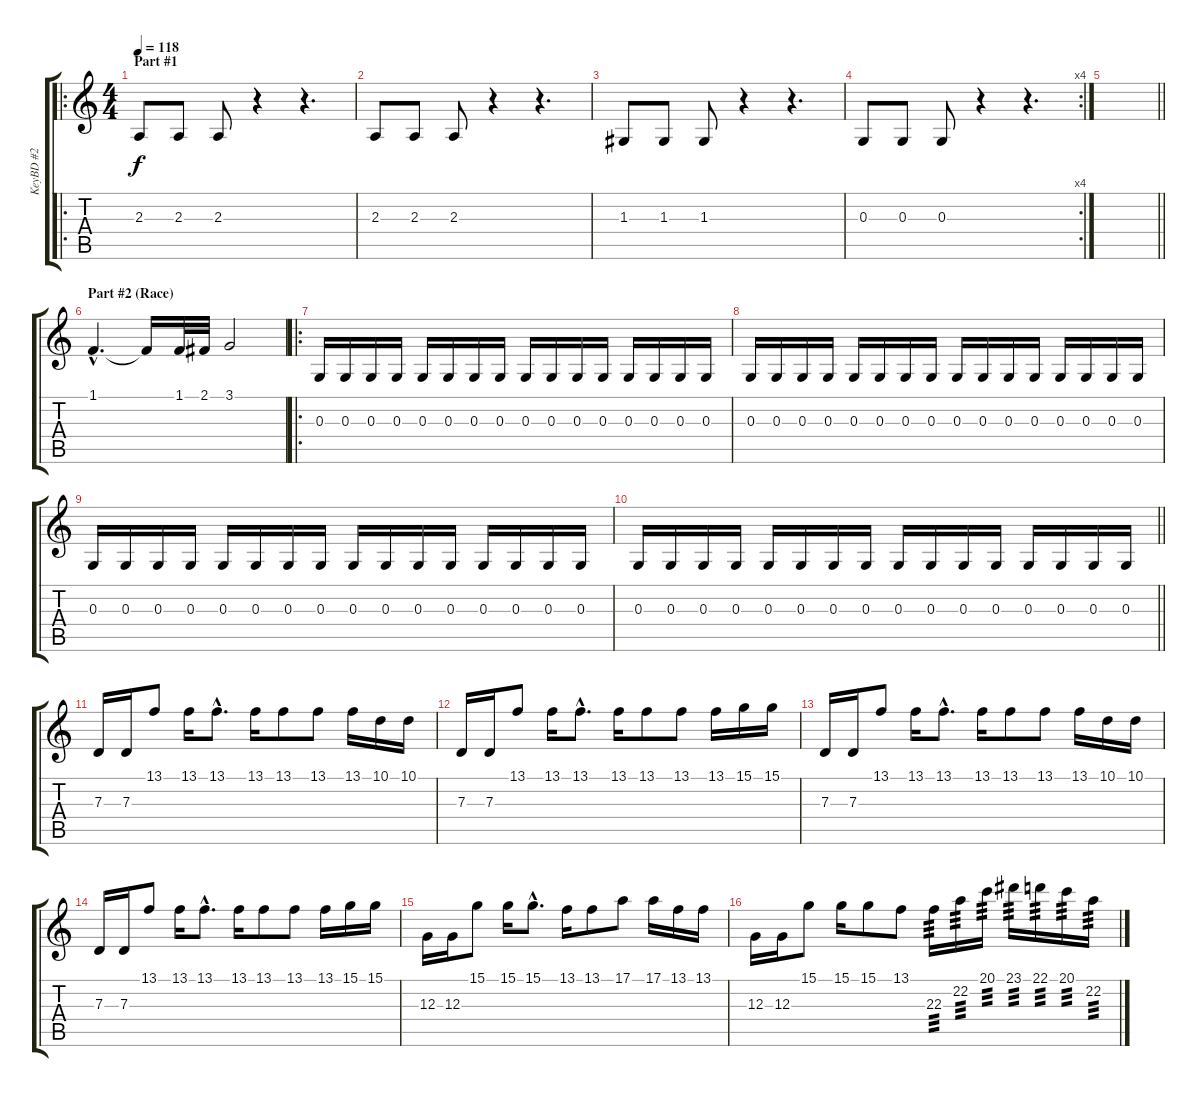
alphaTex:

\track ("KeyBD #2" "KeyBD #2") {instrument lead8bassandlead}
\staff {score tabs}
\tuning (E4 B3 G3 D3 A2 E2) {hide}
\ro
\ts (4 4)
\section ("" "Part #1")
\tempo 118
\clef g2
\ks c
2.3.8{dy f instrument lead8bassandlead} 2.3.8 2.3.8 r.4 r.4{d} |
2.3.8 2.3.8 2.3.8 r.4 r.4{d} |
1.3.8 1.3.8 1.3.8 r.4 r.4{d} |
\rc 4
0.3.8 0.3.8 0.3.8 r.4 r.4{d} |
\barLineRight lightlight
|
\section ("" "Part #2 (Race)")
1.1{hac}.4{d volume 13 balance 7} 1.1{t}.16 1.1.32 2.1.32 3.1.2 |
\ro
0.3.16{volume 9} 0.3.16 0.3.16 0.3.16 0.3.16 0.3.16 0.3.16 0.3.16 0.3.16 0.3.16 0.3.16 0.3.16 0.3.16 0.3.16 0.3.16 0.3.16 |
0.3.16 0.3.16 0.3.16 0.3.16 0.3.16 0.3.16 0.3.16 0.3.16 0.3.16 0.3.16 0.3.16 0.3.16 0.3.16 0.3.16 0.3.16 0.3.16 |
0.3.16 0.3.16 0.3.16 0.3.16 0.3.16 0.3.16 0.3.16 0.3.16 0.3.16 0.3.16 0.3.16 0.3.16 0.3.16 0.3.16 0.3.16 0.3.16 |
\barLineRight lightlight
0.3.16 0.3.16 0.3.16 0.3.16 0.3.16 0.3.16 0.3.16 0.3.16 0.3.16 0.3.16 0.3.16 0.3.16 0.3.16 0.3.16 0.3.16 0.3.16 |
\section ("" " ")
7.3.16{volume 16} 7.3.16 13.1.8 13.1.16 13.1{hac}.8{d} 13.1.16 13.1.8 13.1.8 13.1.16 10.1.16 10.1.16 |
7.3.16 7.3.16 13.1.8 13.1.16 13.1{hac}.8{d} 13.1.16 13.1.8 13.1.8 13.1.16 15.1.16 15.1.16 |
7.3.16 7.3.16 13.1.8 13.1.16 13.1{hac}.8{d} 13.1.16 13.1.8 13.1.8 13.1.16 10.1.16 10.1.16 |
7.3.16 7.3.16 13.1.8 13.1.16 13.1{hac}.8{d} 13.1.16 13.1.8 13.1.8 13.1.16 15.1.16 15.1.16 |
12.3.16 12.3.16 15.1.8 15.1.16 15.1{hac}.8{d} 13.1.16 13.1.8 17.1.8 17.1.16 13.1.16 13.1.16 |
12.3.16 12.3.16 15.1.8 15.1.16 15.1.8 13.1.8 22.3.16{tp 3} 22.2.16{tp 3} 20.1.16{tp 3} 23.1.16{tp 3} 22.1.16{tp 3} 20.1.16{tp 3} 22.2.16{tp 3}
